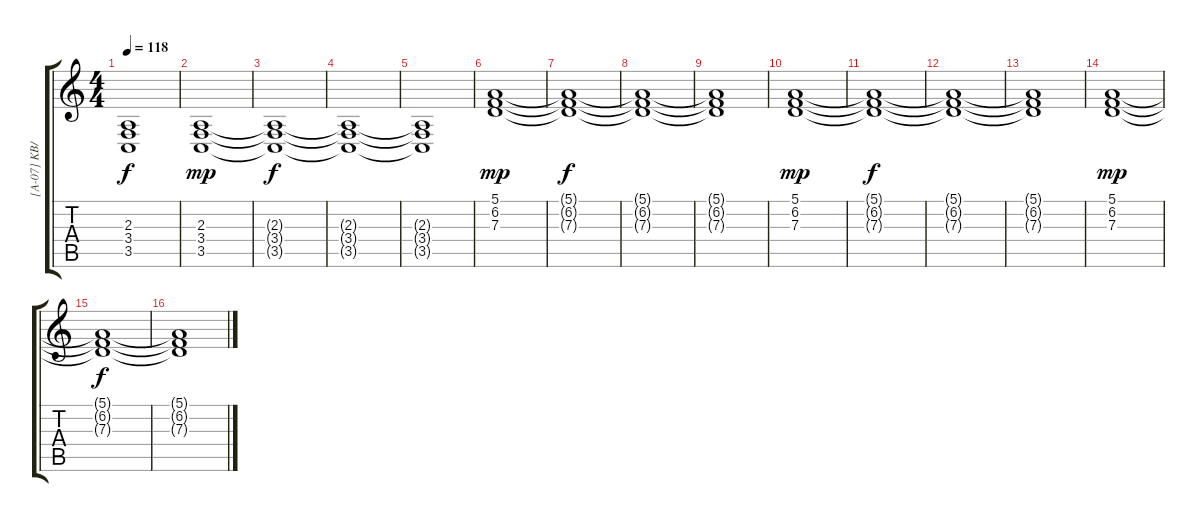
\track ("[A-07] KB/CJO" "[A-07] KB/") {instrument brasssection}
\staff {score tabs}
\tuning (E4 B3 G3 D3 A2 E2) {hide}
\ts (4 4)
\tempo 118
\clef g2
\ks c
(2.3{t} 3.4{t} 3.5{t}).1{dy f} |
(2.3 3.4 3.5).1{dy mp} |
(2.3{t} 3.4{t} 3.5{t}).1{dy f} |
(2.3{t} 3.4{t} 3.5{t}).1 |
(2.3{t} 3.4{t} 3.5{t}).1 |
(5.1 6.2 7.3).1{dy mp} |
(5.1{t} 6.2{t} 7.3{t}).1{dy f} |
(5.1{t} 6.2{t} 7.3{t}).1 |
(5.1{t} 6.2{t} 7.3{t}).1 |
(5.1 6.2 7.3).1{dy mp} |
(5.1{t} 6.2{t} 7.3{t}).1{dy f} |
(5.1{t} 6.2{t} 7.3{t}).1 |
(5.1{t} 6.2{t} 7.3{t}).1 |
(5.1 6.2 7.3).1{dy mp} |
(5.1{t} 6.2{t} 7.3{t}).1{dy f} |
(5.1{t} 6.2{t} 7.3{t}).1
